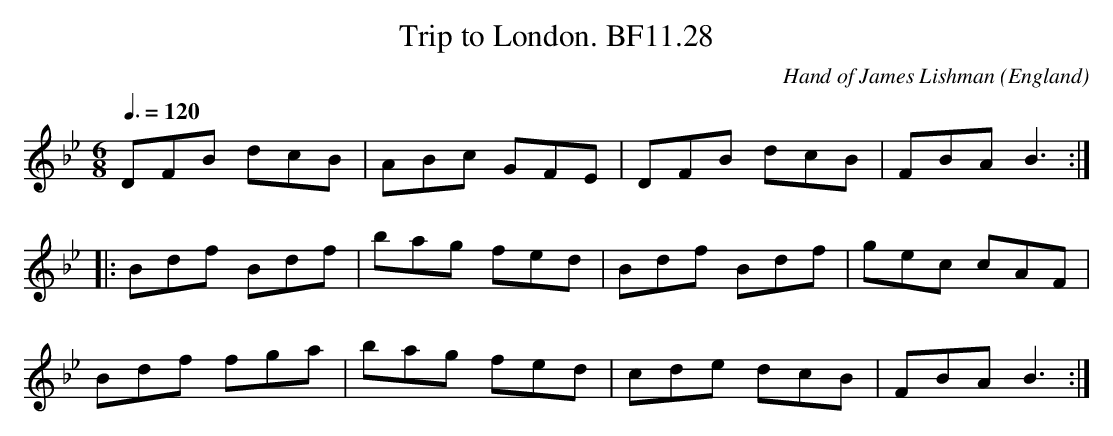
X:1
T:Trip to London. BF11.28
C:Hand of James Lishman
L:1/8
M:6/8
O:England
Q:3/8=120
K:Bb major
DFB dcB|ABc GFE|DFB dcB|FBA B3:|!
|:Bdf Bdf|bag fed|Bdf Bdf|gec cAF|!
Bdf fga|bag fed|cde dcB|FBA B3:|
